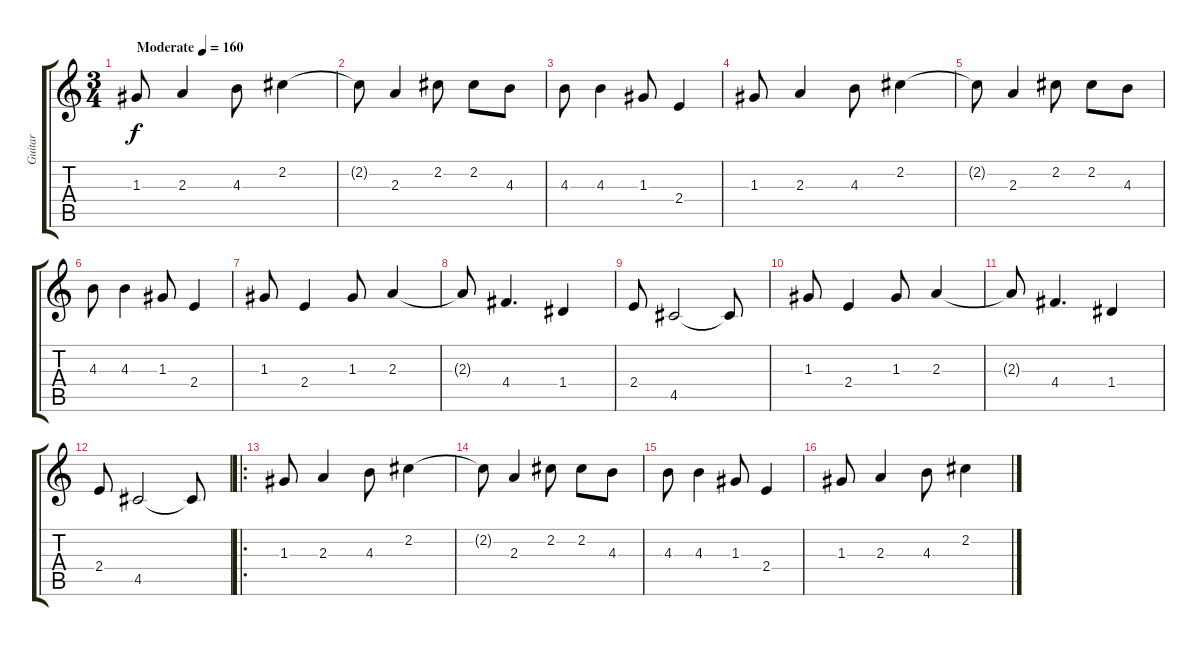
\track ("Guitar" "Guitar") {instrument acousticguitarsteel}
\staff {score tabs}
\tuning (E4 B3 G3 D3 A2 E2) {hide}
\ts (3 4)
\tempo (160 "Moderate")
\clef g2
\ks c
1.3.8{dy f instrument acousticguitarsteel} 2.3.4 4.3.8 2.2.4 |
2.2{t}.8 2.3.4 2.2.8 2.2.8 4.3.8 |
4.3.8 4.3.4 1.3.8 2.4.4 |
1.3.8 2.3.4 4.3.8 2.2.4 |
2.2{t}.8 2.3.4 2.2.8 2.2.8 4.3.8 |
4.3.8 4.3.4 1.3.8 2.4.4 |
1.3.8 2.4.4 1.3.8 2.3.4 |
2.3{t}.8 4.4.4{d} 1.4.4 |
2.4.8 4.5.2 4.5{t}.8 |
1.3.8 2.4.4 1.3.8 2.3.4 |
2.3{t}.8 4.4.4{d} 1.4.4 |
2.4.8 4.5.2 4.5{t}.8 |
\ro
1.3.8 2.3.4 4.3.8 2.2.4 |
2.2{t}.8 2.3.4 2.2.8 2.2.8 4.3.8 |
4.3.8 4.3.4 1.3.8 2.4.4 |
1.3.8 2.3.4 4.3.8 2.2.4
